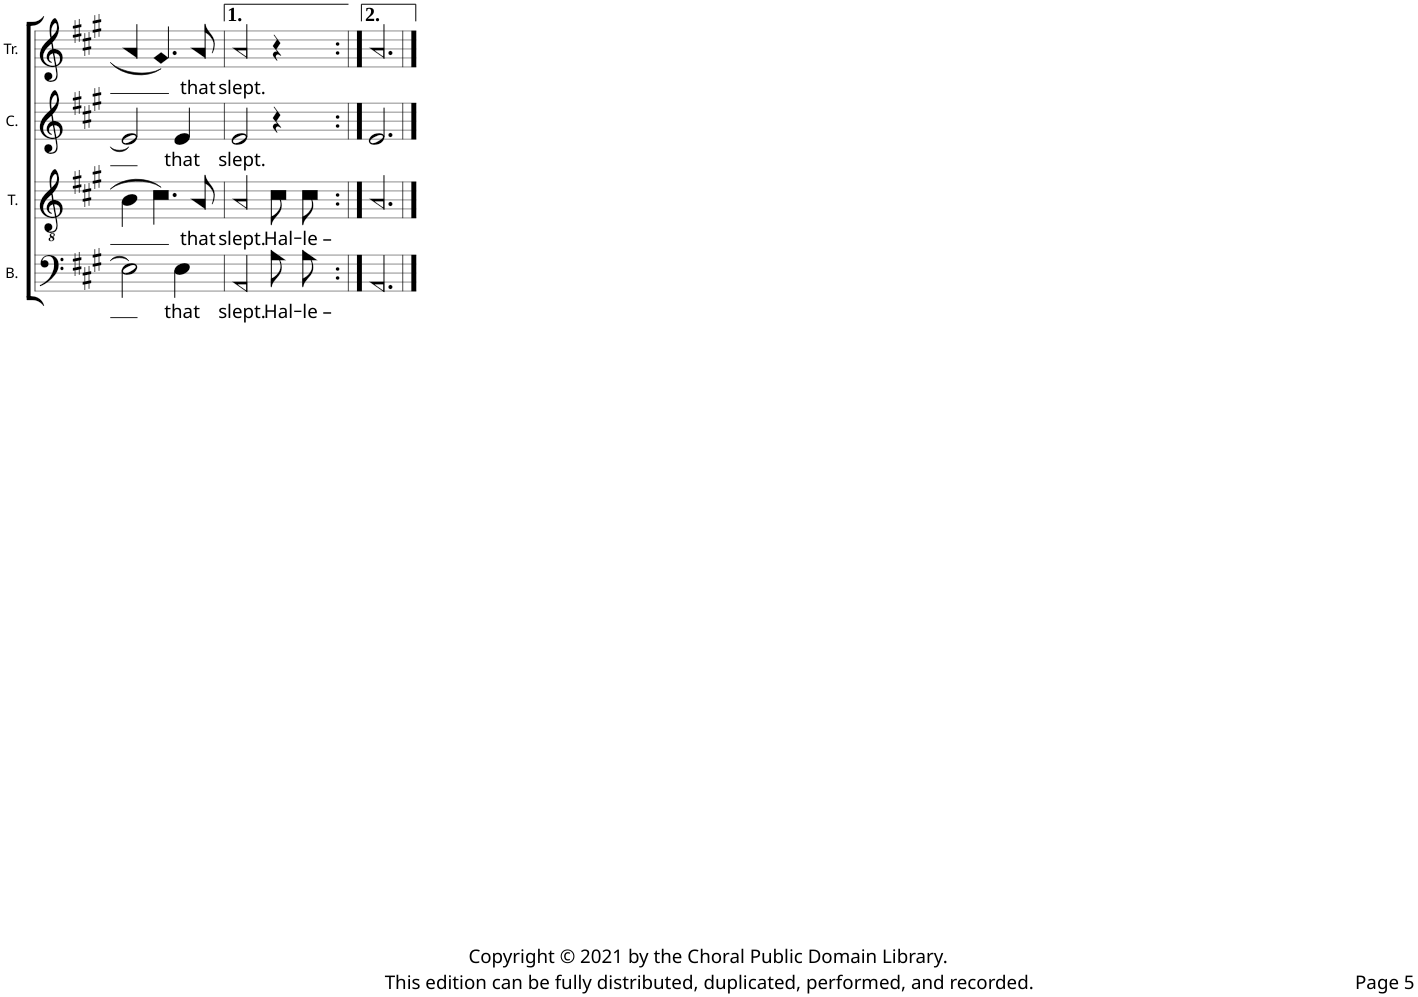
**kern	**text	**kern	**text	**kern	**text	**kern	**text
*part4	*part4	*part3	*part3	*part2	*part2	*part1	*part1
*staff4	*staff4	*staff3	*staff3	*staff2	*staff2	*staff1	*staff1
*I"Bass	*	*I"Tenor	*	*I"Counter	*	*I"Treble	*
*I'B.	*	*I'T.	*	*I'C.	*	*I'Tr.	*
!!LO:PB:g=z
*clefF4	*	*clefGv2	*	*clefG2	*	*clefG2	*
*k[f#c#g#]	*	*k[f#c#g#]	*	*k[f#c#g#]	*	*k[f#c#g#]	*
*M3/4	*	*M3/4	*	*M3/4	*	*M3/4	*
=81	=81	=81	=81	=81	=81	=81	=81
2E!\]	.	4B!\	.	2e!/]	.	4a!/	.
.	.	4.c#!\	.	.	.	4.g#!/	.
!	!LO:LY:b	!	!	!	!LO:LY:b	!	!
4E!\	that	.	.	4e!/	that	.	.
!	!	!	!LO:LY:b	!	!	!	!LO:LY:b
.	.	8A!/	that	.	.	8a!/	that
=82	=82	=82	=82	=82	=82	=82	=82
!	!LO:LY:b	!	!LO:LY:b	!	!LO:LY:b	!	!LO:LY:b
2AA!/	slept.	2A!/	slept.	2e!/	slept.	2a!/	slept.
!	!LO:LY:b	!	!LO:LY:b	!	!	!	!
8A!\L	Hal-	8c#!\L	Hal-	4r	.	4r	.
!	!LO:LY:b	!	!LO:LY:b	!	!	!	!
8A!\J	-le –	8c#!\J	-le –	.	.	.	.
=83:|!	=83:|!	=83:|!	=83:|!	=83:|!	=83:|!	=83:|!	=83:|!
2.AA!/	.	2.A!/	.	2.e!/	.	2.a!/	.
==	==	==	==	==	==	==	==
*-	*-	*-	*-	*-	*-	*-	*-
